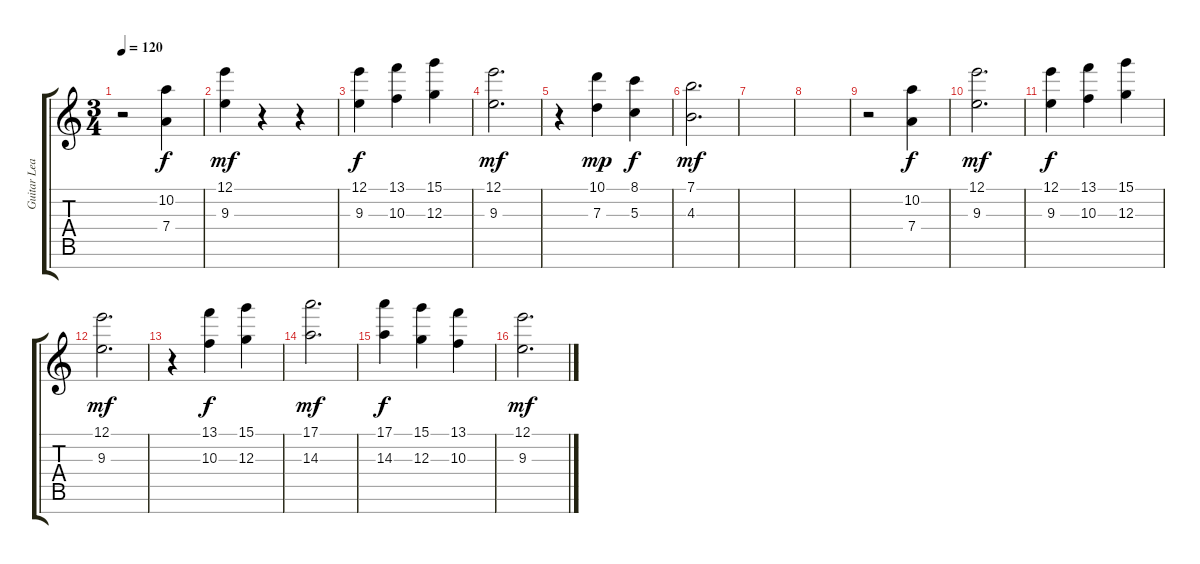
\track ("Guitar Lead" "Guitar Lea") {instrument acousticguitarsteel}
\staff {score tabs}
\tuning (E4 B3 G3 D3 A2 E2 B1) {hide}
\ts (3 4)
\tempo 120
\clef g2
\ks c
r.2{dy f} (10.2 7.4).4 |
(12.1 9.3).4{dy mf} r.4 r.4 |
(12.1 9.3).4{dy f} (13.1 10.3).4 (15.1 12.3).4 |
(12.1 9.3).2{d dy mf} |
r.4 (10.1 7.3).4{dy mp} (8.1 5.3).4{dy f} |
(7.1 4.3).2{d dy mf} |
|
|
r.2 (10.2 7.4).4{dy f} |
(12.1 9.3).2{d dy mf} |
(12.1 9.3).4{dy f} (13.1 10.3).4 (15.1 12.3).4 |
(12.1 9.3).2{d dy mf} |
r.4 (13.1 10.3).4{dy f} (15.1 12.3).4 |
(17.1 14.3).2{d dy mf} |
(17.1 14.3).4{dy f} (15.1 12.3).4 (13.1 10.3).4 |
(12.1 9.3).2{d dy mf}
